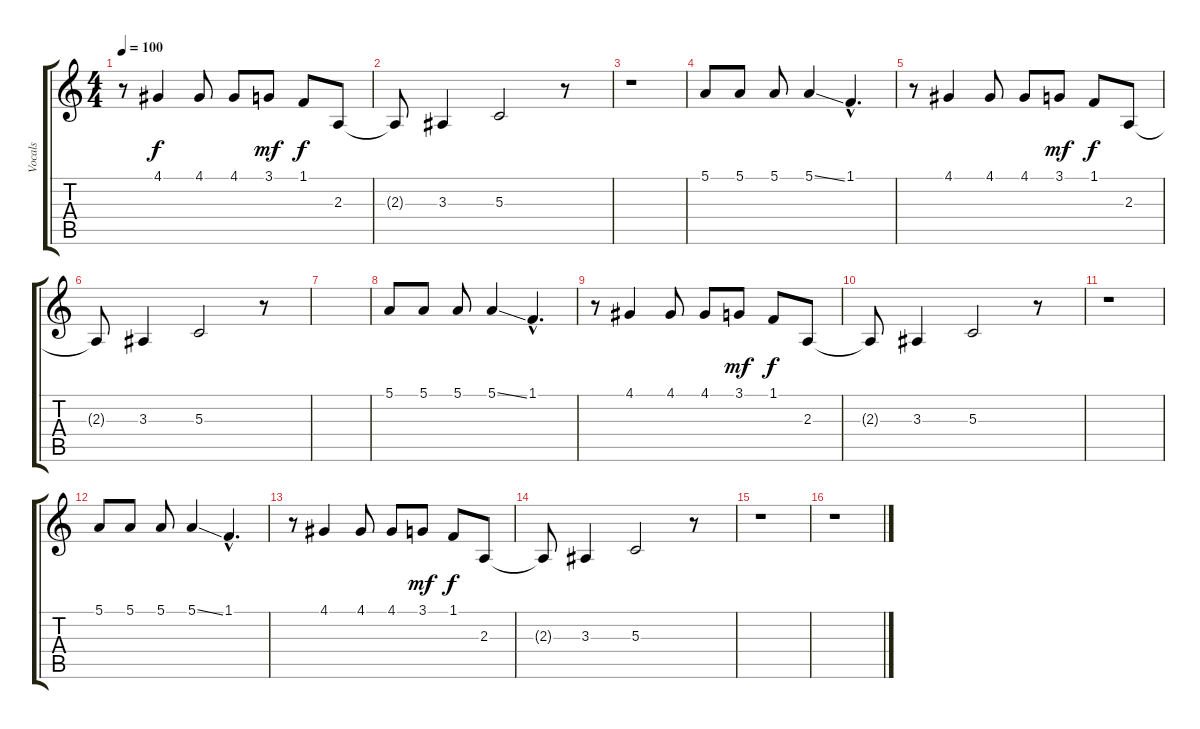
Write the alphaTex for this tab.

\track ("Vocals" "Vocals") {instrument altosax}
\staff {score tabs}
\tuning (E4 B3 G3 D3 A2 E2) {hide}
\ts (4 4)
\tempo 100
\clef g2
\ks c
r.8{dy f} 4.1.4 4.1.8 4.1.8 3.1.8{dy mf} 1.1.8{dy f} 2.3.8 |
2.3{t}.8 3.3.4 5.3.2 r.8 |
r.1 |
5.1.8 5.1.8 5.1.8 5.1{ss}.4 1.1{hac}.4{d} |
r.8 4.1.4 4.1.8 4.1.8 3.1.8{dy mf} 1.1.8{dy f} 2.3.8 |
2.3{t}.8 3.3.4 5.3.2 r.8 |
|
5.1.8 5.1.8 5.1.8 5.1{ss}.4 1.1{hac}.4{d} |
r.8 4.1.4 4.1.8 4.1.8 3.1.8{dy mf} 1.1.8{dy f} 2.3.8 |
2.3{t}.8 3.3.4 5.3.2 r.8 |
r.1 |
5.1.8 5.1.8 5.1.8 5.1{ss}.4 1.1{hac}.4{d} |
r.8{volume 9} 4.1.4 4.1.8 4.1.8 3.1.8{dy mf} 1.1.8{dy f} 2.3.8 |
2.3{t}.8{volume 6} 3.3.4 5.3.2 r.8 |
r.1 |
r.1
